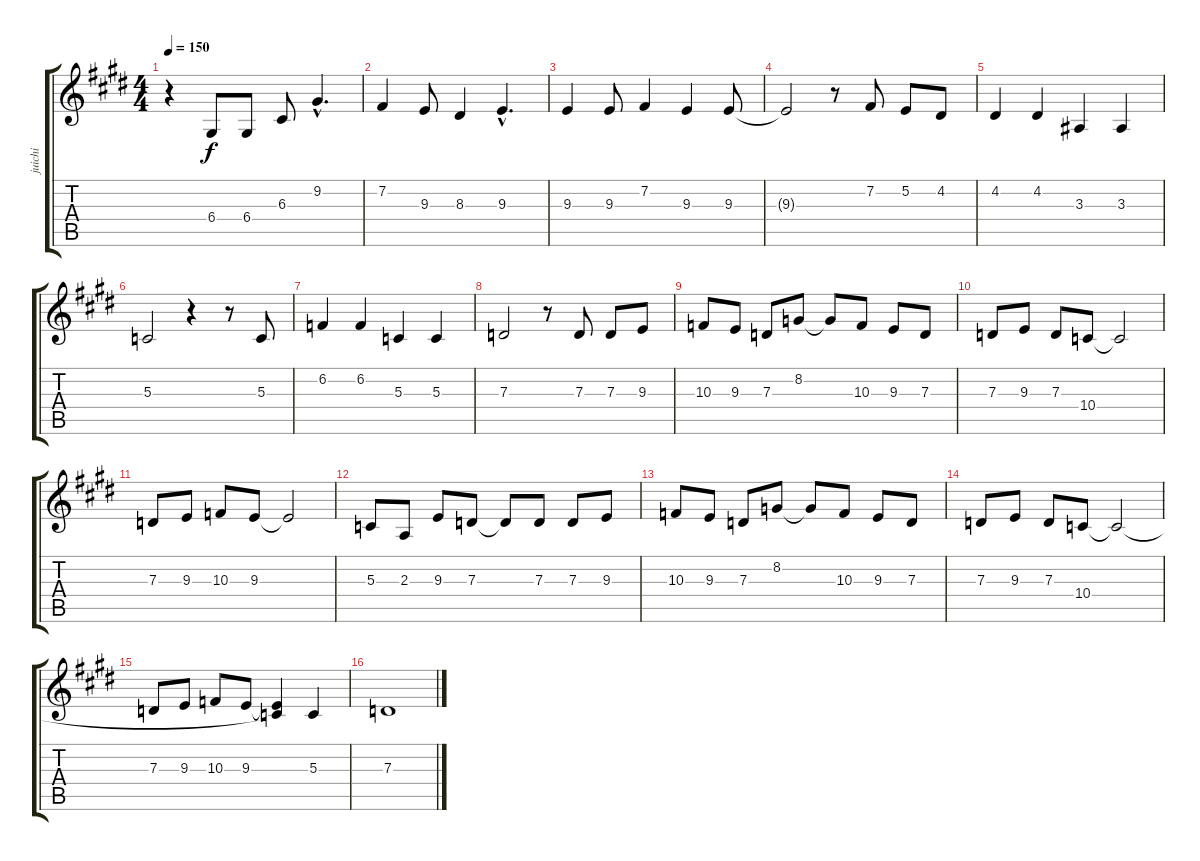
\track ("juichi" "juichi") {instrument altosax}
\staff {score tabs}
\tuning (E4 B3 G3 D3 A2 E2) {hide}
\ts (4 4)
\tempo 150
\clef g2
\ks c#minor
r.4{dy f} 6.4.8 6.4.8 6.3.8 9.2{hac}.4{d} |
7.2.4 9.3.8 8.3.4 9.3{hac}.4{d} |
9.3.4 9.3.8 7.2.4 9.3.4 9.3.8 |
9.3{t}.2 r.8 7.2.8 5.2.8 4.2.8 |
4.2.4 4.2.4 3.3.4 3.3.4 |
5.3.2 r.4 r.8 5.3.8 |
6.2.4 6.2.4 5.3.4 5.3.4 |
7.3.2 r.8 7.3.8 7.3.8 9.3.8 |
10.3.8 9.3.8 7.3.8 8.2.8 8.2{t}.8 10.3.8 9.3.8 7.3.8 |
7.3.8 9.3.8 7.3.8 10.4.8 10.4{t}.2 |
7.3.8 9.3.8 10.3.8 9.3.8 9.3{t}.2 |
5.3.8 2.3.8 9.3.8 7.3.8 7.3{t}.8 7.3.8 7.3.8 9.3.8 |
10.3.8 9.3.8 7.3.8 8.2.8 8.2{t}.8 10.3.8 9.3.8 7.3.8 |
7.3.8 9.3.8 7.3.8 10.4.8 10.4{t}.2 |
7.3.8 9.3.8 10.3.8 9.3.8 (9.3{t} 10.4{t}).4 5.3.4 |
7.3.1
